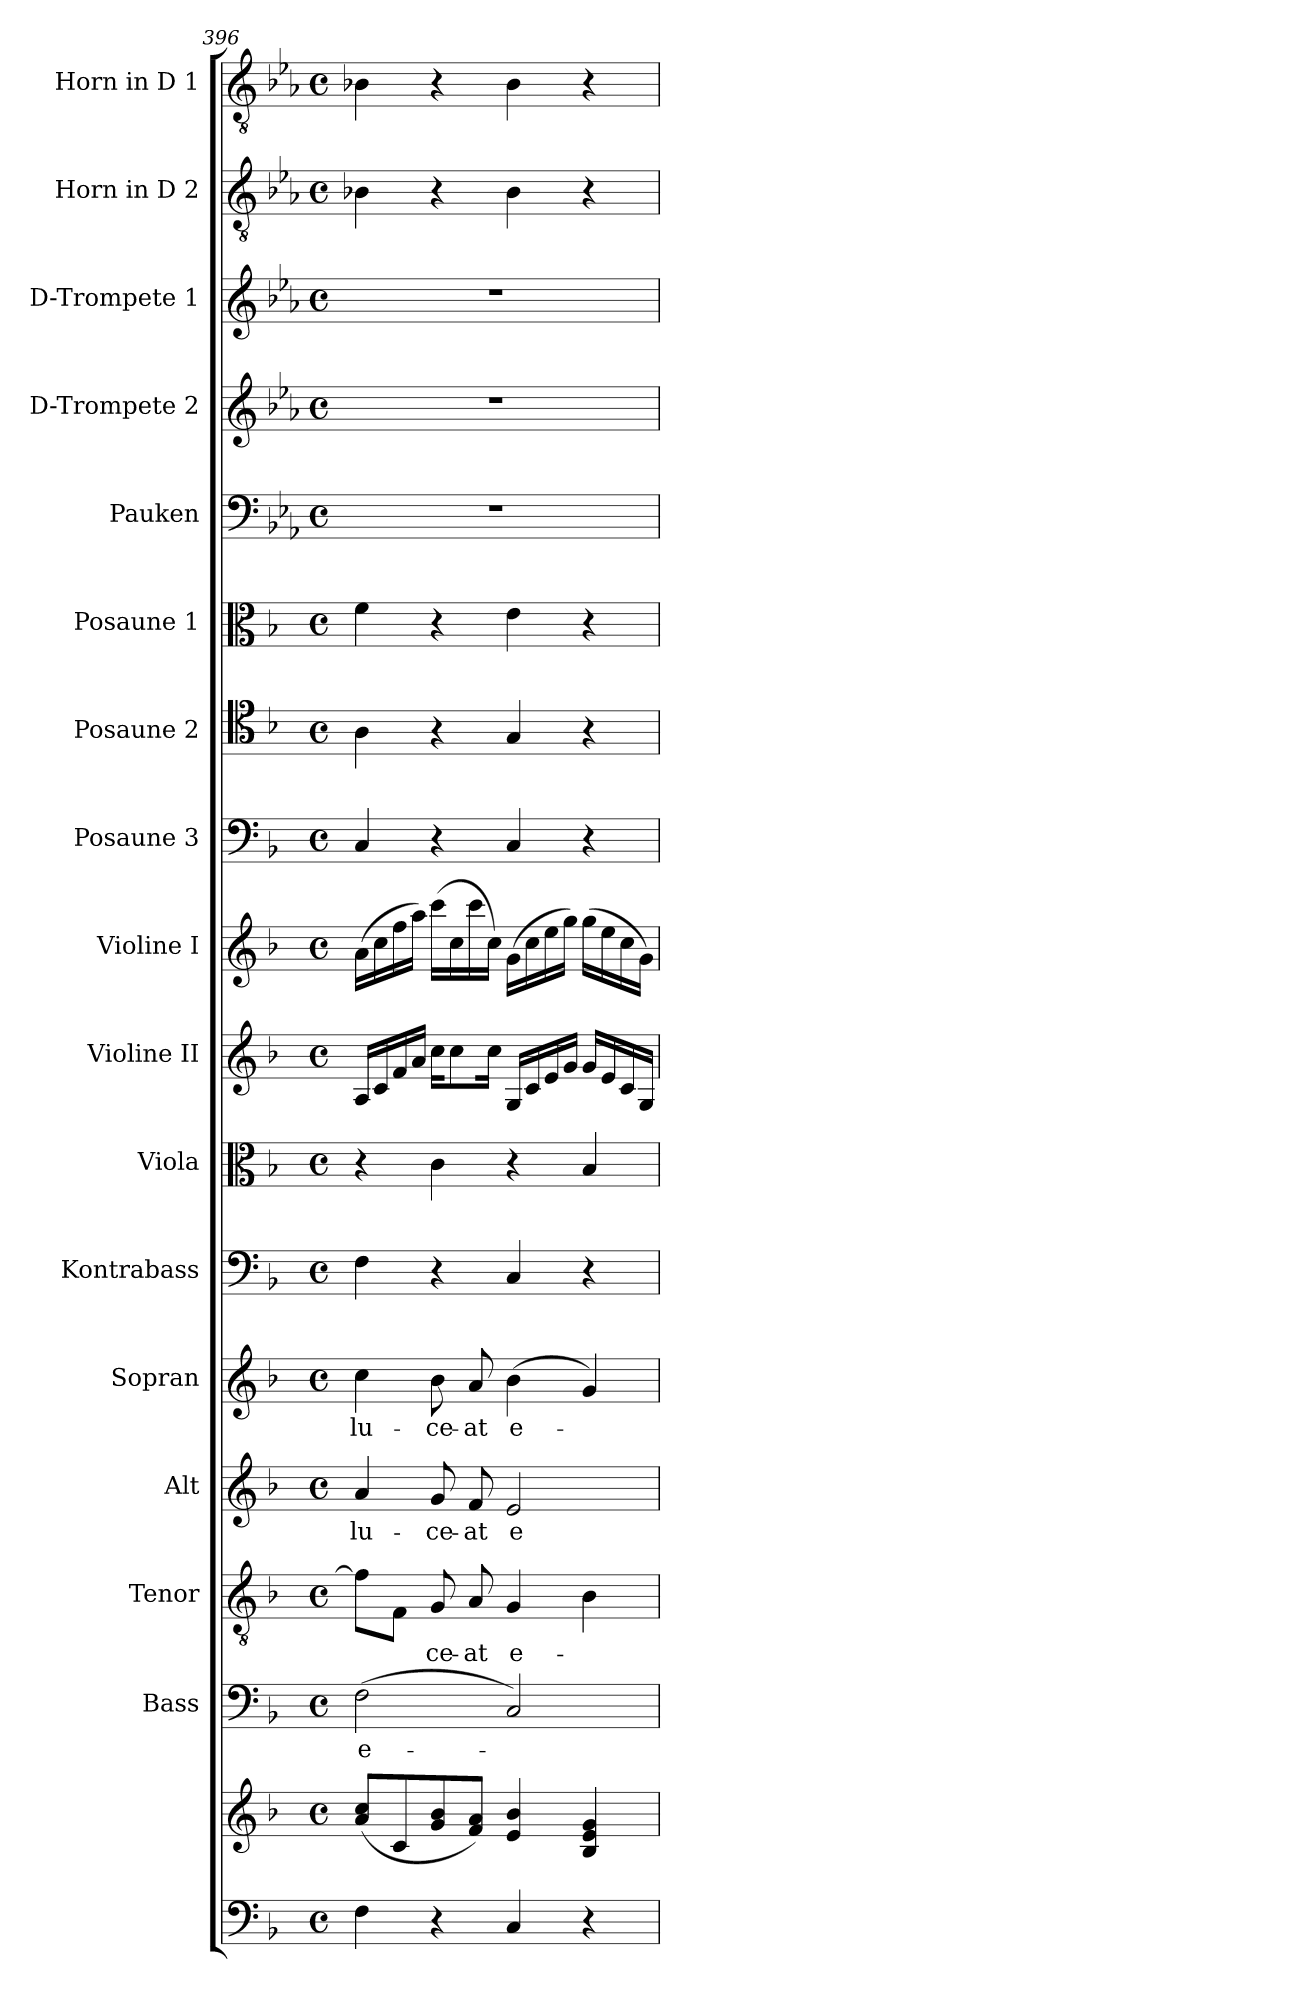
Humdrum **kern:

**kern	**kern	**kern	**text	**kern	**text	**kern	**text	**kern	**text	**kern	**kern	**kern	**kern	**kern	**kern	**kern	**kern	**kern	**kern	**kern	**kern
*part17	*part17	*part16	*part16	*part15	*part15	*part14	*part14	*part13	*part13	*part12	*part11	*part10	*part9	*part8	*part7	*part6	*part5	*part4	*part3	*part2	*part1
*staff18	*staff17	*staff16	*staff16	*staff15	*staff15	*staff14	*staff14	*staff13	*staff13	*staff12	*staff11	*staff10	*staff9	*staff8	*staff7	*staff6	*staff5	*staff4	*staff3	*staff2	*staff1
*	*	*I"Bass	*	*I"Tenor	*	*I"Alt	*	*I"Sopran	*	*I"Kontrabass	*I"Viola	*I"Violine II	*I"Violine I	*I"Posaune 3	*I"Posaune 2	*I"Posaune 1	*I"Pauken	*I"D-Trompete 2	*I"D-Trompete 1	*I"Horn in D 2	*I"Horn in D 1
*	*	*I'B.	*	*I'T.	*	*I'A.	*	*I'S.	*	*I'Kb.	*I'Vla.	*I'Vl. II	*I'Vl. I	*I'Pos. 3	*I'Pos. 2	*I'Pos. 1	*I'Pk.	*I'D Trp. 2	*I'D Trp. 1	*I'Hrn. 2	*I'Hrn. 1
*clefF4	*clefG2	*clefF4	*	*clefGv2	*	*clefG2	*	*clefG2	*	*clefF4	*clefC3	*clefG2	*clefG2	*clefF4	*clefC4	*clefC3	*clefF4	*clefG2	*clefG2	*clefGv2	*clefGv2
*	*	*	*	*	*	*	*	*	*	*ITrd7c12	*	*	*	*	*	*	*ITrd-1c-2	*ITrd-1c-2	*ITrd-1c-2	*ITrd-1c-2	*ITrd-1c-2
*k[b-]	*k[b-]	*k[b-]	*	*k[b-]	*	*k[b-]	*	*k[b-]	*	*k[b-]	*k[b-]	*k[b-]	*k[b-]	*k[b-]	*k[b-]	*k[b-]	*k[b-]	*k[b-]	*k[b-]	*k[b-]	*k[b-]
*F:	*F:	*F:	*	*F:	*	*F:	*	*F:	*	*F:	*F:	*F:	*F:	*F:	*F:	*F:	*F:	*F:	*F:	*F:	*F:
*M4/4	*M4/4	*M4/4	*	*M4/4	*	*M4/4	*	*M4/4	*	*M4/4	*M4/4	*M4/4	*M4/4	*M4/4	*M4/4	*M4/4	*M4/4	*M4/4	*M4/4	*M4/4	*M4/4
*met(c)	*met(c)	*met(c)	*	*met(c)	*	*met(c)	*	*met(c)	*	*met(c)	*met(c)	*met(c)	*met(c)	*met(c)	*met(c)	*met(c)	*met(c)	*met(c)	*met(c)	*met(c)	*met(c)
=396	=396	=396	=396	=396	=396	=396	=396	=396	=396	=396	=396	=396	=396	=396	=396	=396	=396	=396	=396	=396	=396
!	!	!	!LO:LY:b	!	!	!	!LO:LY:b	!	!LO:LY:b	!	!	!	!	!	!	!	!	!	!	!	!
4F\	(<8a/ 8cc/L	(>2F\	e-	8f\L]	.	4a/	lu-	4cc\	lu-	4FF\	4r	16A/LL	(>16a\LL	4C/	4A\	4f\	1r	1r	1r	4cn\	4cn\
.	.	.	.	.	.	.	.	.	.	.	.	16c/	16cc\	.	.	.	.	.	.	.	.
.	8c/	.	.	8F\J	.	.	.	.	.	.	.	16f/	16ff\	.	.	.	.	.	.	.	.
.	.	.	.	.	.	.	.	.	.	.	.	16a/JJ	16aa\JJ)	.	.	.	.	.	.	.	.
!	!	!	!	!	!LO:LY:b	!	!LO:LY:b	!	!LO:LY:b	!	!	!	!	!	!	!	!	!	!	!	!
4r	8g/ 8b-/	.	.	8G/	-ce-	8g/	-ce-	8b-\	-ce-	4r	4c\	16cc\KL	(>16ccc\LL	4r	4r	4r	.	.	.	4r	4r
.	.	.	.	.	.	.	.	.	.	.	.	8cc\	16cc\	.	.	.	.	.	.	.	.
!	!	!	!	!	!LO:LY:b	!	!LO:LY:b	!	!LO:LY:b	!	!	!	!	!	!	!	!	!	!	!	!
.	8f/ 8a/J)	.	.	8A/	-at	8f/	-at	8a/	-at	.	.	.	16ccc\	.	.	.	.	.	.	.	.
.	.	.	.	.	.	.	.	.	.	.	.	16cc\Jk	16cc\JJ)	.	.	.	.	.	.	.	.
!	!	!	!	!	!LO:LY:b	!	!LO:LY:b	!	!LO:LY:b	!	!	!	!	!	!	!	!	!	!	!	!
4C/	4e/ 4b-/	2C/)	.	4G/	e-	2e/	e-	(>4b-\	e-	4CC/	4r	16G/LL	(>16g\LL	4C/	4G/	4e\	.	.	.	4c\	4c\
.	.	.	.	.	.	.	.	.	.	.	.	16c/	16cc\	.	.	.	.	.	.	.	.
.	.	.	.	.	.	.	.	.	.	.	.	16e/	16ee\	.	.	.	.	.	.	.	.
.	.	.	.	.	.	.	.	.	.	.	.	16g/JJ	16gg\JJ)	.	.	.	.	.	.	.	.
4r	4B-/ 4e/ 4g/	.	.	4B-\	.	.	.	4g/)	.	4r	4B-/	16g/LL	(>16gg\LL	4r	4r	4r	.	.	.	4r	4r
.	.	.	.	.	.	.	.	.	.	.	.	16e/	16ee\	.	.	.	.	.	.	.	.
.	.	.	.	.	.	.	.	.	.	.	.	16c/	16cc\	.	.	.	.	.	.	.	.
.	.	.	.	.	.	.	.	.	.	.	.	16G/JJ	16g\JJ)	.	.	.	.	.	.	.	.
=	=	=	=	=	=	=	=	=	=	=	=	=	=	=	=	=	=	=	=	=	=
*-	*-	*-	*-	*-	*-	*-	*-	*-	*-	*-	*-	*-	*-	*-	*-	*-	*-	*-	*-	*-	*-
